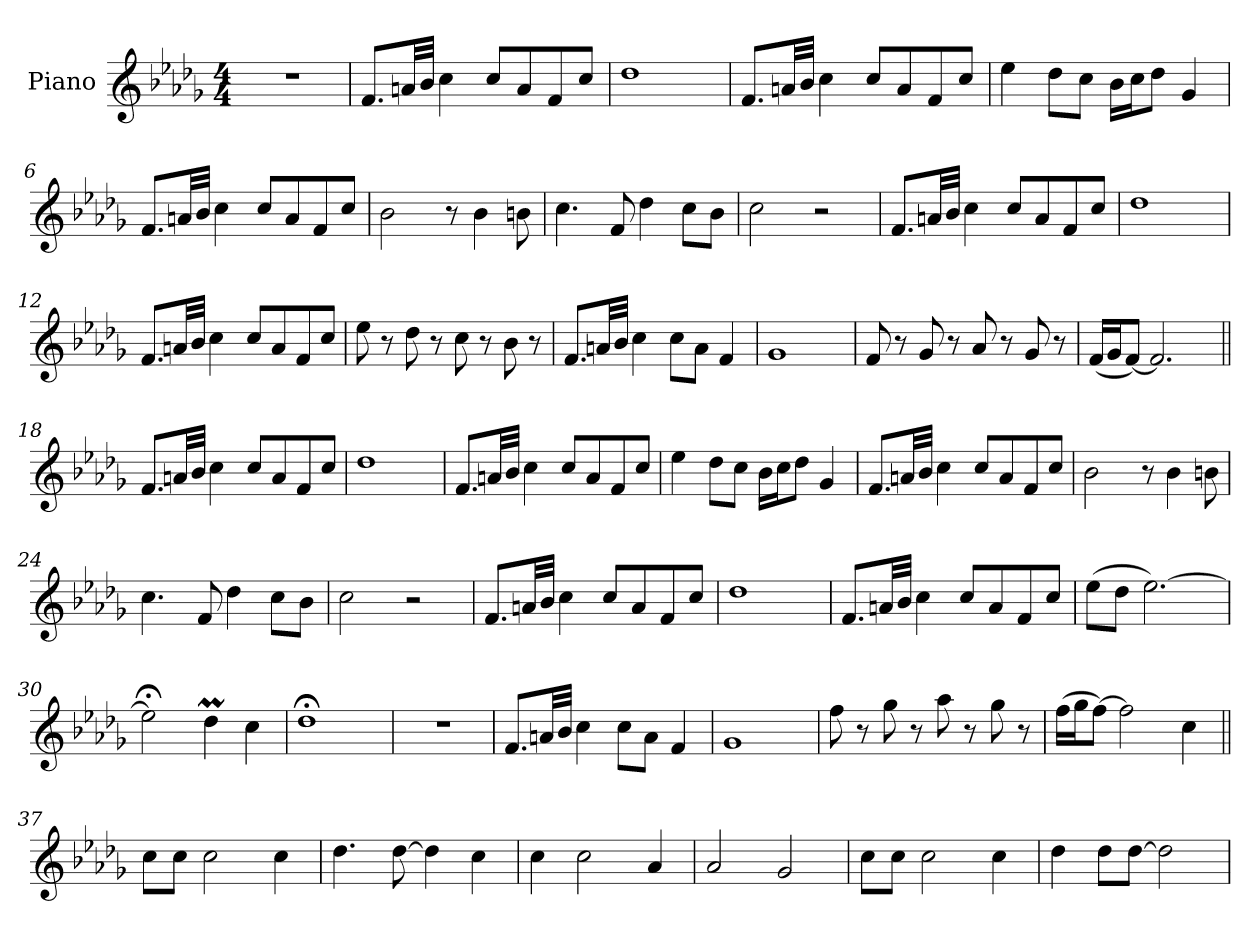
**kern
*part1
*staff1
*I"Piano
*I'Pno.
*clefG2
*k[b-e-a-d-g-]
*M4/4
*MM186
=1
1r
=2
8.fL
32anLL
32b-JJJ
4cc
8ccL
8a
8f
8ccJ
=3
1dd-
=4
8.fL
32anLL
32b-JJJ
4cc
8ccL
8a
8f
8ccJ
=5
4ee-
8dd-L
8ccJ
16b-LL
16ccJ
8dd-J
4g-
=6
8.fL
32anLL
32b-JJJ
4cc
8ccL
8a
8f
8ccJ
=7
2b-
8r
4b-
8bn
=8
4.cc
8f
4dd-
8ccL
8b-J
=9
2cc
2r
=10
8.fL
32anLL
32b-JJJ
4cc
8ccL
8a
8f
8ccJ
=11
1dd-
=12
8.fL
32anLL
32b-JJJ
4cc
8ccL
8a
8f
8ccJ
=13
8ee-
8r
8dd-
8r
8cc
8r
8b-
8r
=14
8.fL
32anLL
32b-JJJ
4cc
8ccL
8aJ
4f
=15
1g-
=16
8f
8r
8g-
8r
8a-
8r
8g-
8r
=17
(16fLL
16g-J
[8fJ)
2.f]
=18||
8.fL
32anLL
32b-JJJ
4cc
8ccL
8a
8f
8ccJ
=19
1dd-
=20
8.fL
32anLL
32b-JJJ
4cc
8ccL
8a
8f
8ccJ
=21
4ee-
8dd-L
8ccJ
16b-LL
16ccJ
8dd-J
4g-
=22
8.fL
32anLL
32b-JJJ
4cc
8ccL
8a
8f
8ccJ
=23
2b-
8r
4b-
8bn
=24
4.cc
8f
4dd-
8ccL
8b-J
=25
2cc
2r
=26
8.fL
32anLL
32b-JJJ
4cc
8ccL
8a
8f
8ccJ
=27
1dd-
=28
8.fL
32anLL
32b-JJJ
4cc
8ccL
8a
8f
8ccJ
=29
(8ee-L
8dd-J
[2.ee-)
=30
2ee-;<]
4dd-M
4cc
=31
1dd-;<
=32
1r
=33
8.fL
32anLL
32b-JJJ
4cc
8ccL
8aJ
4f
=34
1g-
=35
8ff
8r
8gg-
8r
8aa-
8r
8gg-
8r
=36
(16ffLL
16gg-J
[8ffJ)
2ff]
4cc
=37||
8ccL
8ccJ
2cc
4cc
=38
4.dd-
[8dd-
4dd-]
4cc
=39
4cc
2cc
4a-
=40
2a-
2g-
=41
8ccL
8ccJ
2cc
4cc
=42
4dd-
8dd-L
[8dd-J
2dd-]
=
*-
